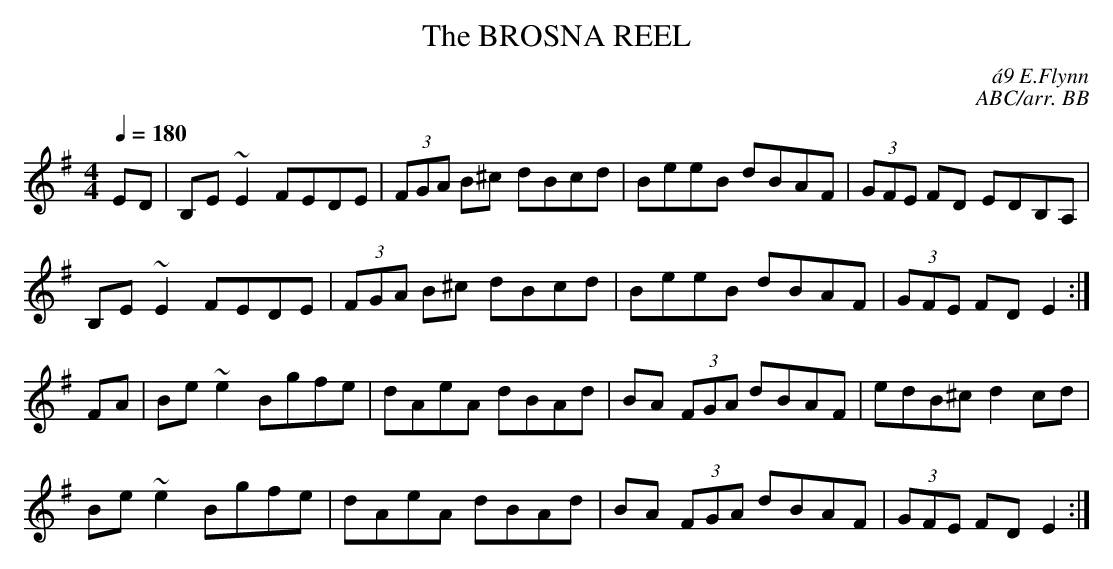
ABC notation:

X:1
T:BROSNA REEL, The
C:\'a9 E.Flynn
C:ABC/arr. BB
Q:1/4=180
M:4/4
L:1/8
K:Em
ED|B,E~E2 FEDE|(3FGA B^c dBcd|BeeB dBAF|(3GFE FD EDB,A,|
B,E~E2 FEDE|(3FGA B^c dBcd|BeeB dBAF|(3GFE FD E2:|
FA|Be~e2 Bgfe|dAeA dBAd|BA (3FGA dBAF|edB^c d2cd|
Be~e2 Bgfe|dAeA dBAd|BA (3FGA dBAF|(3GFE FD E2:|
